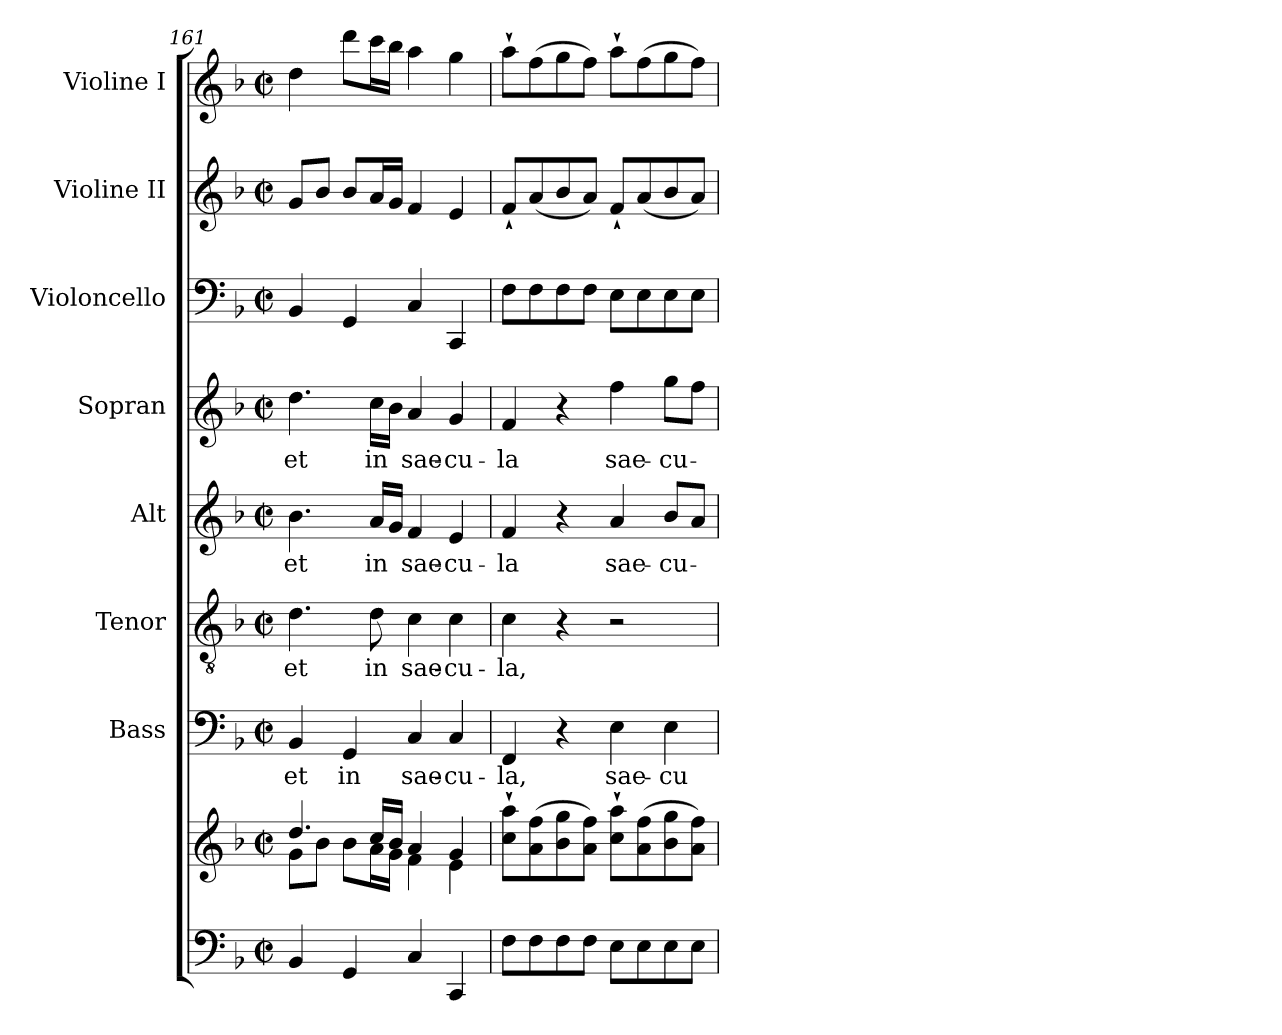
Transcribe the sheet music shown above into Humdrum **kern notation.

**kern	**kern	**kern	**text	**kern	**text	**kern	**text	**kern	**text	**kern	**kern	**kern
*part8	*part8	*part7	*part7	*part6	*part6	*part5	*part5	*part4	*part4	*part3	*part2	*part1
*staff9	*staff8	*staff7	*staff7	*staff6	*staff6	*staff5	*staff5	*staff4	*staff4	*staff3	*staff2	*staff1
*	*	*I"Bass	*	*I"Tenor	*	*I"Alt	*	*I"Sopran	*	*I"Violoncello	*I"Violine II	*I"Violine I
*	*	*I'B.	*	*I'T.	*	*I'A.	*	*I'S.	*	*I'Vc.	*I'Vl. II	*I'Vl. I
*clefF4	*clefG2	*clefF4	*	*clefGv2	*	*clefG2	*	*clefG2	*	*clefF4	*clefG2	*clefG2
*	*	*	*	*	*	*	*	*	*	*ITrd7c12	*	*
*k[b-]	*k[b-]	*k[b-]	*	*k[b-]	*	*k[b-]	*	*k[b-]	*	*k[b-]	*k[b-]	*k[b-]
*F:	*F:	*F:	*	*F:	*	*F:	*	*F:	*	*F:	*F:	*F:
*M2/2	*M2/2	*M2/2	*	*M2/2	*	*M2/2	*	*M2/2	*	*M2/2	*M2/2	*M2/2
*met(c|)	*met(c|)	*met(c|)	*	*met(c|)	*	*met(c|)	*	*met(c|)	*	*met(c|)	*met(c|)	*met(c|)
=161	=161	=161	=161	=161	=161	=161	=161	=161	=161	=161	=161	=161
*	*^	*	*	*	*	*	*	*	*	*	*	*
!	!	!	!	!LO:LY:b	!	!LO:LY:b	!	!LO:LY:b	!	!LO:LY:b	!	!	!
4BB-/	4.dd/	8g\L	4BB-/	et	4.d\	et	4.b-\	et	4.dd\	et	4BBB-/	8g/L	4dd\
.	.	8b-\J	.	.	.	.	.	.	.	.	.	8b-/J	.
!	!	!	!	!LO:LY:b	!	!	!	!	!	!	!	!	!
4GG/	.	8b-\L	4GG/	in	.	.	.	.	.	.	4GGG/	8b-/L	8ddd\L
!	!	!	!	!	!	!LO:LY:b	!	!LO:LY:b	!	!LO:LY:b	!	!	!
.	16cc/LL	16a\L	.	.	8d\	in	16a/LL	in	16cc\LL	in	.	16a/L	16ccc\L
.	16b-/JJ	16g\JJ	.	.	.	.	16g/JJ	.	16b-\JJ	.	.	16g/JJ	16bb-\JJ
!	!	!	!	!LO:LY:b	!	!LO:LY:b	!	!LO:LY:b	!	!LO:LY:b	!	!	!
4C/	4a/	4f\	4C/	sae-	4c\	sae-	4f/	sae-	4a/	sae-	4CC/	4f/	4aa\
!	!	!	!	!LO:LY:b	!	!LO:LY:b	!	!LO:LY:b	!	!LO:LY:b	!	!	!
4CC/	4g/	4e\	4C/	-cu-	4c\	-cu-	4e/	-cu-	4g/	-cu-	4CCC/	4e/	4gg\
!!LO:PB:g=z
=162	=162	=162	=162	=162	=162	=162	=162	=162	=162	=162	=162	=162	=162
!	!	!	!	!LO:LY:b	!	!LO:LY:b	!	!LO:LY:b	!	!LO:LY:b	!	!	!
*	*v	*v	*	*	*	*	*	*	*	*	*	*	*
8F\L	8cc\`> 8aa\`>L	4FF/	-la,	4c\	-la,	4f/	-la	4f/	-la	8FF\L	8f`</L	8aa`>\L
8F\	(>8a\ 8ff\	.	.	.	.	.	.	.	.	8FF\	(<8a/	(>8ff\
8F\	8b-\ 8gg\	4r	.	4r	.	4r	.	4r	.	8FF\	8b-/	8gg\
8F\J	8a\ 8ff\J)	.	.	.	.	.	.	.	.	8FF\J	8a/J)	8ff\J)
!	!	!	!LO:LY:b	!	!	!	!LO:LY:b	!	!LO:LY:b	!	!	!
8E\L	8cc\`> 8aa\`>L	4E\	sae-	2r	.	4a/	sae-	4ff\	sae-	8EE\L	8f`</L	8aa`>\L
8E\	(>8a\ 8ff\	.	.	.	.	.	.	.	.	8EE\	(<8a/	(>8ff\
!	!	!	!LO:LY:b	!	!	!	!LO:LY:b	!	!LO:LY:b	!	!	!
8E\	8b-\ 8gg\	4E\	-cu-	.	.	8b-/L	-cu-	8gg\L	-cu-	8EE\	8b-/	8gg\
8E\J	8a\ 8ff\J)	.	.	.	.	8a/J	.	8ff\J	.	8EE\J	8a/J)	8ff\J)
=	=	=	=	=	=	=	=	=	=	=	=	=
*-	*-	*-	*-	*-	*-	*-	*-	*-	*-	*-	*-	*-
